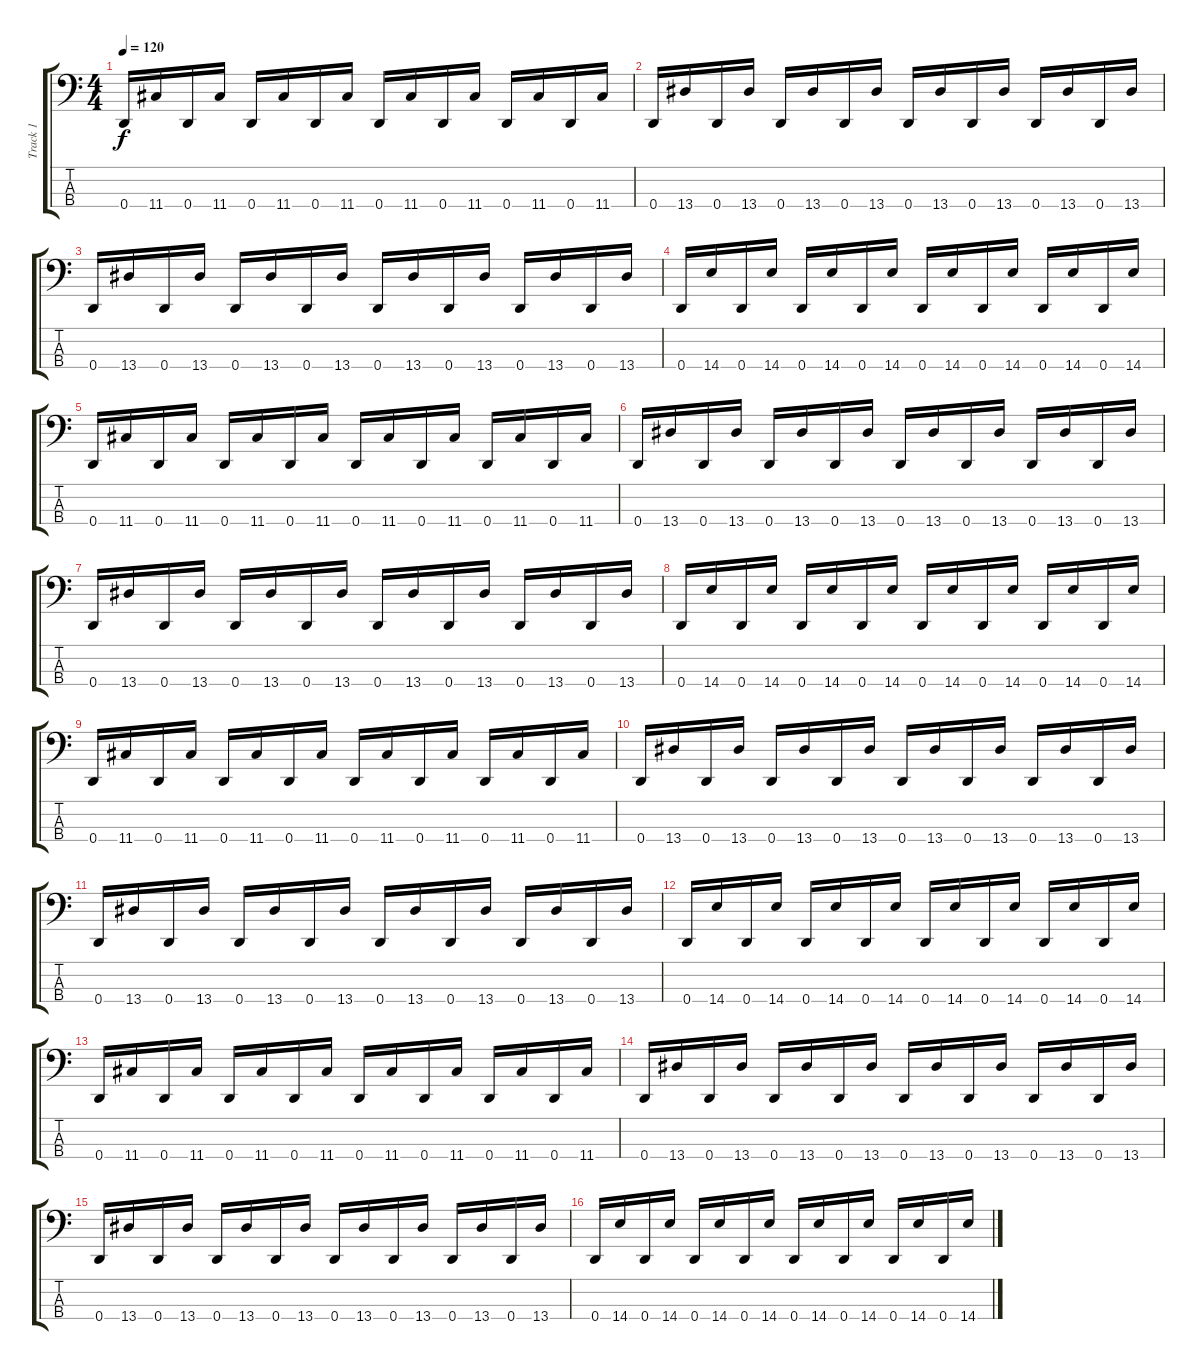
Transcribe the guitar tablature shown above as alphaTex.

\track ("Track 1" "Track 1") {instrument slapbass1}
\staff {score tabs}
\tuning (G2 D2 A1 D1) {hide}
\ts (4 4)
\tempo 120
\clef f4
\ks c
0.4.16{dy f} 11.4.16 0.4.16 11.4.16 0.4.16 11.4.16 0.4.16 11.4.16 0.4.16 11.4.16 0.4.16 11.4.16 0.4.16 11.4.16 0.4.16 11.4.16 |
0.4.16 13.4.16 0.4.16 13.4.16 0.4.16 13.4.16 0.4.16 13.4.16 0.4.16 13.4.16 0.4.16 13.4.16 0.4.16 13.4.16 0.4.16 13.4.16 |
0.4.16 13.4.16 0.4.16 13.4.16 0.4.16 13.4.16 0.4.16 13.4.16 0.4.16 13.4.16 0.4.16 13.4.16 0.4.16 13.4.16 0.4.16 13.4.16 |
0.4.16 14.4.16 0.4.16 14.4.16 0.4.16 14.4.16 0.4.16 14.4.16 0.4.16 14.4.16 0.4.16 14.4.16 0.4.16 14.4.16 0.4.16 14.4.16 |
0.4.16 11.4.16 0.4.16 11.4.16 0.4.16 11.4.16 0.4.16 11.4.16 0.4.16 11.4.16 0.4.16 11.4.16 0.4.16 11.4.16 0.4.16 11.4.16 |
0.4.16 13.4.16 0.4.16 13.4.16 0.4.16 13.4.16 0.4.16 13.4.16 0.4.16 13.4.16 0.4.16 13.4.16 0.4.16 13.4.16 0.4.16 13.4.16 |
0.4.16 13.4.16 0.4.16 13.4.16 0.4.16 13.4.16 0.4.16 13.4.16 0.4.16 13.4.16 0.4.16 13.4.16 0.4.16 13.4.16 0.4.16 13.4.16 |
0.4.16 14.4.16 0.4.16 14.4.16 0.4.16 14.4.16 0.4.16 14.4.16 0.4.16 14.4.16 0.4.16 14.4.16 0.4.16 14.4.16 0.4.16 14.4.16 |
0.4.16 11.4.16 0.4.16 11.4.16 0.4.16 11.4.16 0.4.16 11.4.16 0.4.16 11.4.16 0.4.16 11.4.16 0.4.16 11.4.16 0.4.16 11.4.16 |
0.4.16 13.4.16 0.4.16 13.4.16 0.4.16 13.4.16 0.4.16 13.4.16 0.4.16 13.4.16 0.4.16 13.4.16 0.4.16 13.4.16 0.4.16 13.4.16 |
0.4.16 13.4.16 0.4.16 13.4.16 0.4.16 13.4.16 0.4.16 13.4.16 0.4.16 13.4.16 0.4.16 13.4.16 0.4.16 13.4.16 0.4.16 13.4.16 |
0.4.16 14.4.16 0.4.16 14.4.16 0.4.16 14.4.16 0.4.16 14.4.16 0.4.16 14.4.16 0.4.16 14.4.16 0.4.16 14.4.16 0.4.16 14.4.16 |
0.4.16 11.4.16 0.4.16 11.4.16 0.4.16 11.4.16 0.4.16 11.4.16 0.4.16 11.4.16 0.4.16 11.4.16 0.4.16 11.4.16 0.4.16 11.4.16 |
0.4.16 13.4.16 0.4.16 13.4.16 0.4.16 13.4.16 0.4.16 13.4.16 0.4.16 13.4.16 0.4.16 13.4.16 0.4.16 13.4.16 0.4.16 13.4.16 |
0.4.16 13.4.16 0.4.16 13.4.16 0.4.16 13.4.16 0.4.16 13.4.16 0.4.16 13.4.16 0.4.16 13.4.16 0.4.16 13.4.16 0.4.16 13.4.16 |
0.4.16 14.4.16 0.4.16 14.4.16 0.4.16 14.4.16 0.4.16 14.4.16 0.4.16 14.4.16 0.4.16 14.4.16 0.4.16 14.4.16 0.4.16 14.4.16
